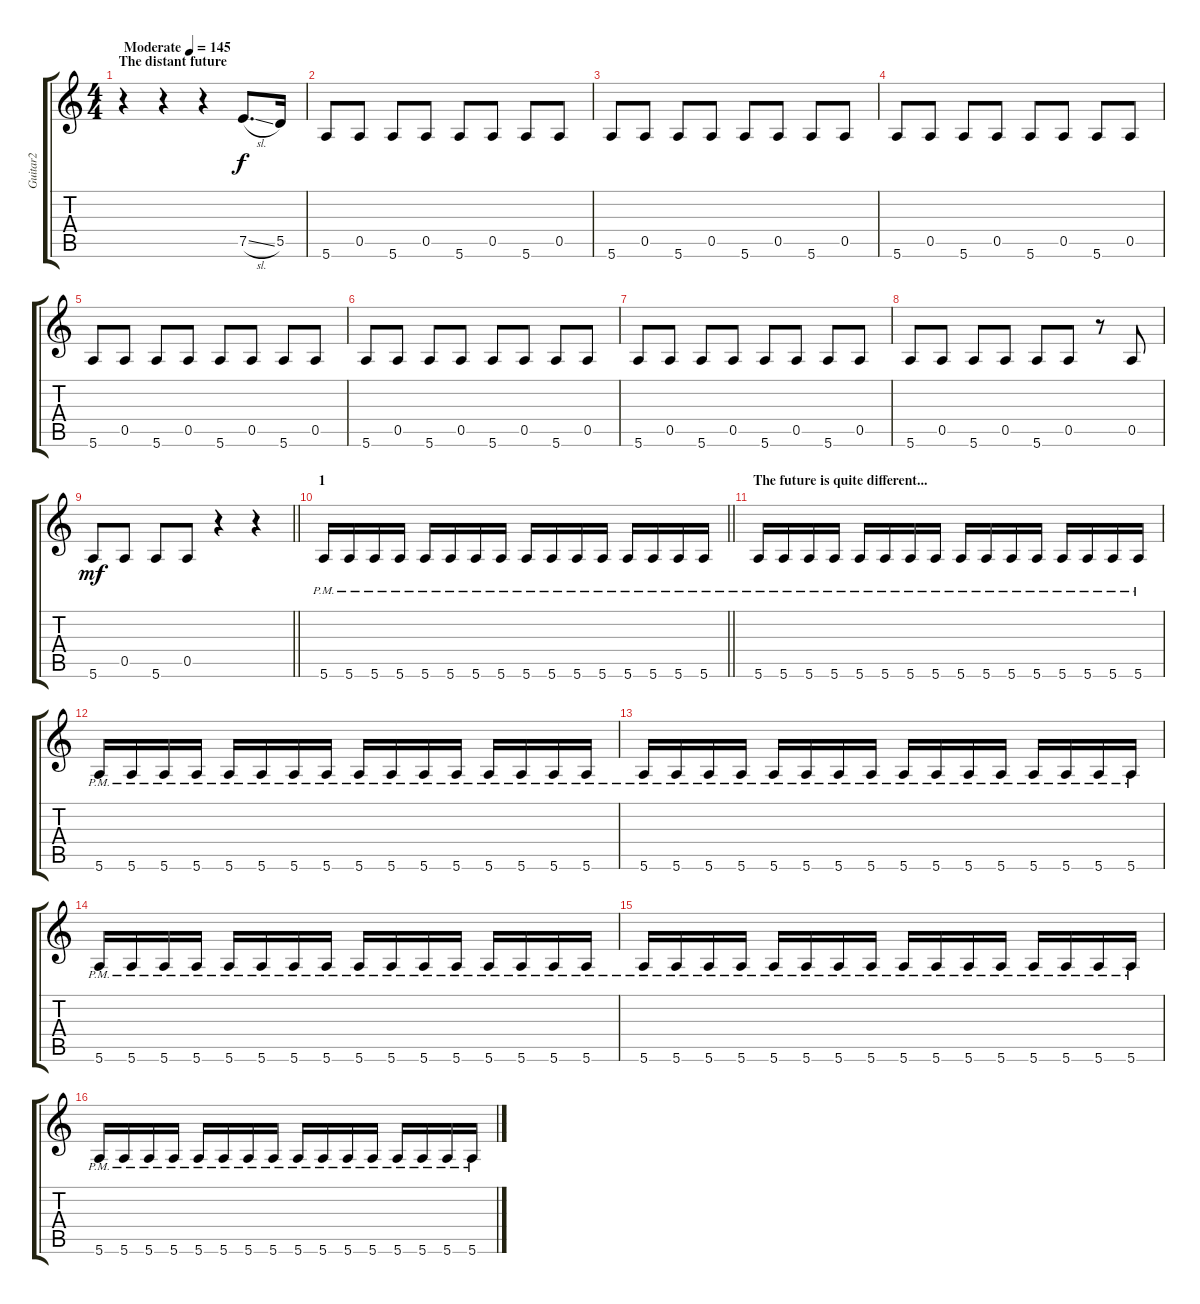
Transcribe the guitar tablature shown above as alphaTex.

\track ("Guitar2" "Guitar2") {instrument acousticguitarnylon}
\staff {score tabs}
\tuning (E4 B3 G3 D3 A2 E2) {hide}
\ts (4 4)
\section ("" "The distant future")
\tempo (145 "Moderate")
\clef g2
\ks c
r.4{dy f instrument acousticguitarnylon} r.4 r.4 7.5{sl}.8{d} 5.5.16 |
5.6.8 0.5.8 5.6.8 0.5.8 5.6.8 0.5.8 5.6.8 0.5.8 |
5.6.8 0.5.8 5.6.8 0.5.8 5.6.8 0.5.8 5.6.8 0.5.8 |
5.6.8 0.5.8 5.6.8 0.5.8 5.6.8 0.5.8 5.6.8 0.5.8 |
5.6.8 0.5.8 5.6.8 0.5.8 5.6.8 0.5.8 5.6.8 0.5.8 |
5.6.8 0.5.8 5.6.8 0.5.8 5.6.8 0.5.8 5.6.8 0.5.8 |
5.6.8 0.5.8 5.6.8 0.5.8 5.6.8 0.5.8 5.6.8 0.5.8 |
5.6.8 0.5.8 5.6.8 0.5.8 5.6.8 0.5.8 r.8 0.5.8 |
\barLineRight lightlight
5.6.8{dy mf} 0.5.8 5.6.8 0.5.8 r.4 r.4 |
\section ("" "1")
\barLineRight lightlight
5.6{pm}.16 5.6{pm}.16 5.6{pm}.16 5.6{pm}.16 5.6{pm}.16 5.6{pm}.16 5.6{pm}.16 5.6{pm}.16 5.6{pm}.16 5.6{pm}.16 5.6{pm}.16 5.6{pm}.16 5.6{pm}.16 5.6{pm}.16 5.6{pm}.16 5.6{pm}.16 |
\section ("" "The future is quite different...")
5.6{pm}.16 5.6{pm}.16 5.6{pm}.16 5.6{pm}.16 5.6{pm}.16 5.6{pm}.16 5.6{pm}.16 5.6{pm}.16 5.6{pm}.16 5.6{pm}.16 5.6{pm}.16 5.6{pm}.16 5.6{pm}.16 5.6{pm}.16 5.6{pm}.16 5.6{pm}.16 |
5.6{pm}.16 5.6{pm}.16 5.6{pm}.16 5.6{pm}.16 5.6{pm}.16 5.6{pm}.16 5.6{pm}.16 5.6{pm}.16 5.6{pm}.16 5.6{pm}.16 5.6{pm}.16 5.6{pm}.16 5.6{pm}.16 5.6{pm}.16 5.6{pm}.16 5.6{pm}.16 |
5.6{pm}.16 5.6{pm}.16 5.6{pm}.16 5.6{pm}.16 5.6{pm}.16 5.6{pm}.16 5.6{pm}.16 5.6{pm}.16 5.6{pm}.16 5.6{pm}.16 5.6{pm}.16 5.6{pm}.16 5.6{pm}.16 5.6{pm}.16 5.6{pm}.16 5.6{pm}.16 |
5.6{pm}.16 5.6{pm}.16 5.6{pm}.16 5.6{pm}.16 5.6{pm}.16 5.6{pm}.16 5.6{pm}.16 5.6{pm}.16 5.6{pm}.16 5.6{pm}.16 5.6{pm}.16 5.6{pm}.16 5.6{pm}.16 5.6{pm}.16 5.6{pm}.16 5.6{pm}.16 |
5.6{pm}.16 5.6{pm}.16 5.6{pm}.16 5.6{pm}.16 5.6{pm}.16 5.6{pm}.16 5.6{pm}.16 5.6{pm}.16 5.6{pm}.16 5.6{pm}.16 5.6{pm}.16 5.6{pm}.16 5.6{pm}.16 5.6{pm}.16 5.6{pm}.16 5.6{pm}.16 |
5.6{pm}.16 5.6{pm}.16 5.6{pm}.16 5.6{pm}.16 5.6{pm}.16 5.6{pm}.16 5.6{pm}.16 5.6{pm}.16 5.6{pm}.16 5.6{pm}.16 5.6{pm}.16 5.6{pm}.16 5.6{pm}.16 5.6{pm}.16 5.6{pm}.16 5.6{pm}.16
